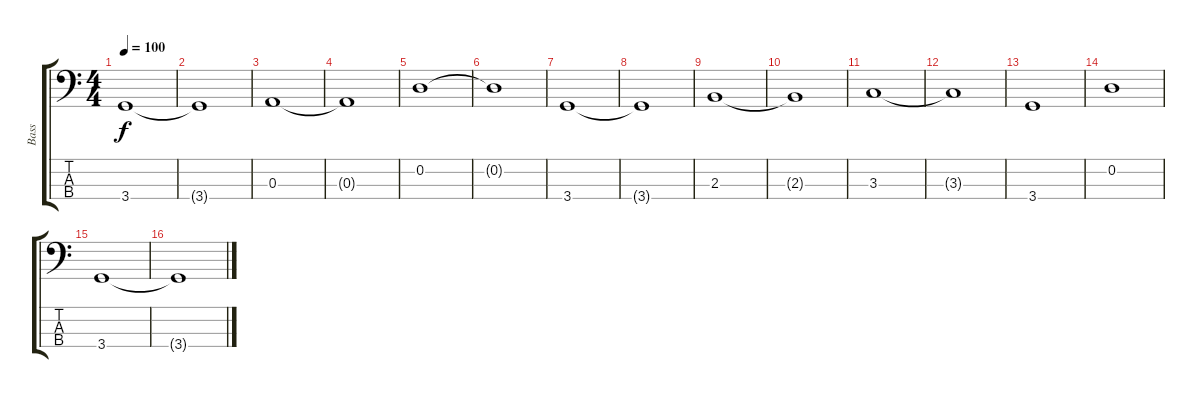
\track ("Bass" "Bass") {instrument electricbassfinger}
\staff {score tabs}
\tuning (G2 D2 A1 E1) {hide}
\ts (4 4)
\tempo 100
\clef f4
\ks c
3.4.1{dy f volume 11} |
3.4{t}.1 |
0.3.1 |
0.3{t}.1 |
0.2.1 |
0.2{t}.1 |
3.4.1 |
3.4{t}.1 |
2.3.1 |
2.3{t}.1 |
3.3.1 |
3.3{t}.1 |
3.4.1 |
0.2.1 |
3.4.1 |
3.4{t}.1
